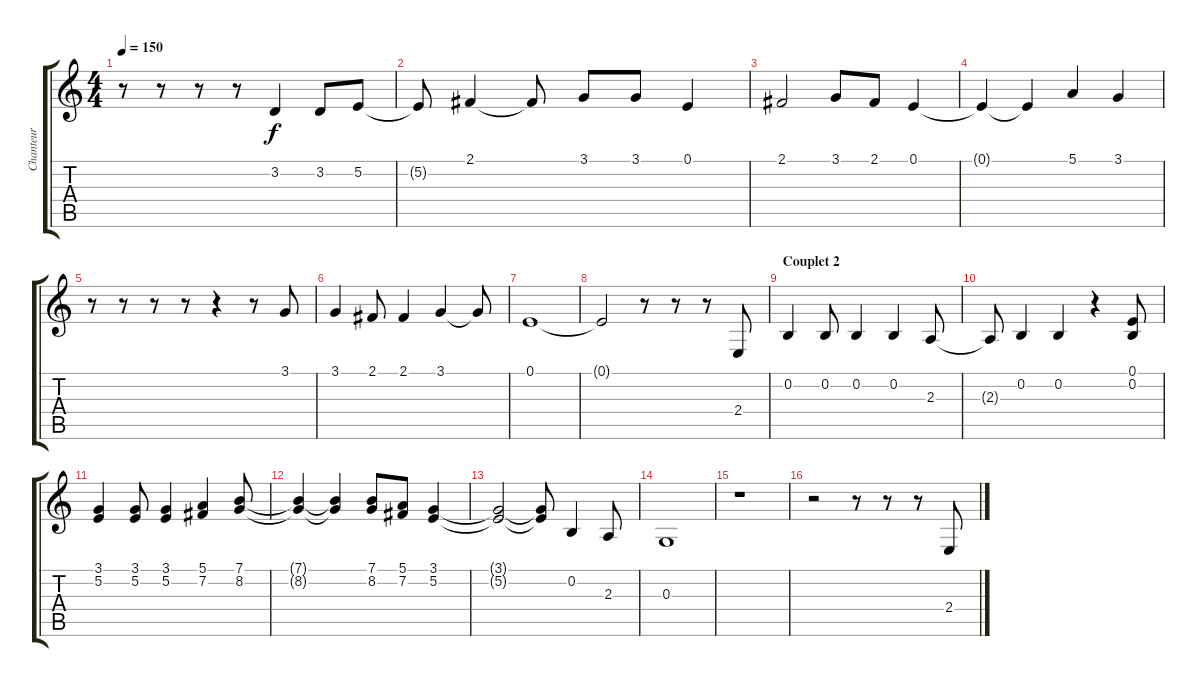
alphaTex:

\track ("Chanteur" "Chanteur") {instrument harmonica}
\staff {score tabs}
\tuning (E4 B3 G3 D3 A2 E2) {hide}
\ts (4 4)
\tempo 150
\clef g2
\ks c
r.8{dy f} r.8 r.8 r.8 3.2.4 3.2.8 5.2.8 |
5.2{t}.8 2.1.4 2.1{t}.8 3.1.8 3.1.8 0.1.4 |
2.1.2 3.1.8 2.1.8 0.1.4 |
0.1{t}.4 0.1{t}.4 5.1.4 3.1.4 |
r.8 r.8 r.8 r.8 r.4 r.8 3.1.8 |
3.1.4 2.1.8 2.1.4 3.1.4 3.1{t}.8 |
0.1.1 |
0.1{t}.2 r.8 r.8 r.8 2.4.8 |
\section ("" "Couplet 2")
0.2.4 0.2.8 0.2.4 0.2.4 2.3.8 |
2.3{t}.8 0.2.4 0.2.4 r.4 (0.1 0.2).8 |
(3.1 5.2).4 (3.1 5.2).8 (3.1 5.2).4 (5.1 7.2).4 (7.1 8.2).8 |
(7.1{t} 8.2{t}).4 (7.1{t} 8.2{t}).4 (7.1 8.2).8 (5.1 7.2).8 (3.1 5.2).4 |
(3.1{t} 5.2{t}).2 (3.1{t} 5.2{t}).8 0.2.4 2.3.8 |
0.3.1 |
r.1 |
r.2 r.8 r.8 r.8 2.4.8
